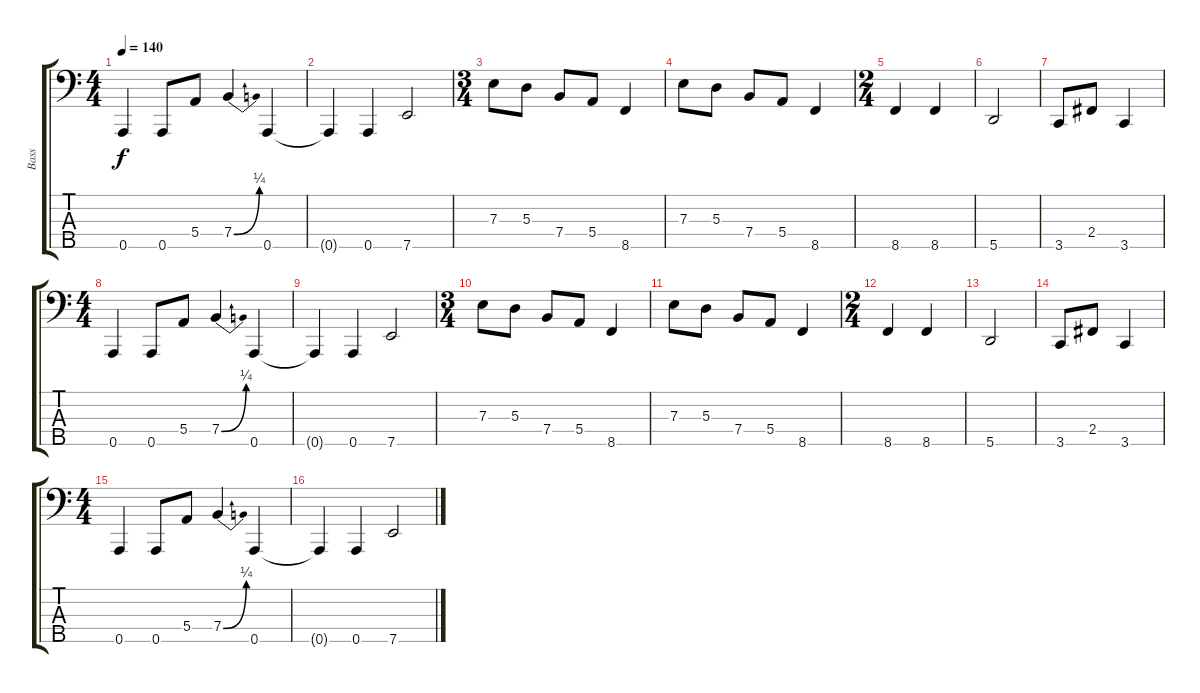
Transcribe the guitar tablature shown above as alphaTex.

\track ("Bass" "Bass") {instrument electricbassfinger}
\staff {score tabs}
\tuning (G2 D2 A1 E1 A0) {hide}
\ts (4 4)
\tempo 140
\clef f4
\ks c
0.5.4{dy f} 0.5.8 5.4.8 7.4{be (bend 0 0 60 1)}.4 0.5.4 |
0.5{t}.4 0.5.4 7.5.2 |
\ts (3 4)
7.3.8 5.3.8 7.4.8 5.4.8 8.5.4 |
7.3.8 5.3.8 7.4.8 5.4.8 8.5.4 |
\ts (2 4)
8.5.4 8.5.4 |
5.5.2 |
3.5.8 2.4.8 3.5.4 |
\ts (4 4)
0.5.4 0.5.8 5.4.8 7.4{be (bend 0 0 60 1)}.4 0.5.4 |
0.5{t}.4 0.5.4 7.5.2 |
\ts (3 4)
7.3.8 5.3.8 7.4.8 5.4.8 8.5.4 |
7.3.8 5.3.8 7.4.8 5.4.8 8.5.4 |
\ts (2 4)
8.5.4 8.5.4 |
5.5.2 |
3.5.8 2.4.8 3.5.4 |
\ts (4 4)
0.5.4 0.5.8 5.4.8 7.4{be (bend 0 0 60 1)}.4 0.5.4 |
0.5{t}.4 0.5.4 7.5.2
